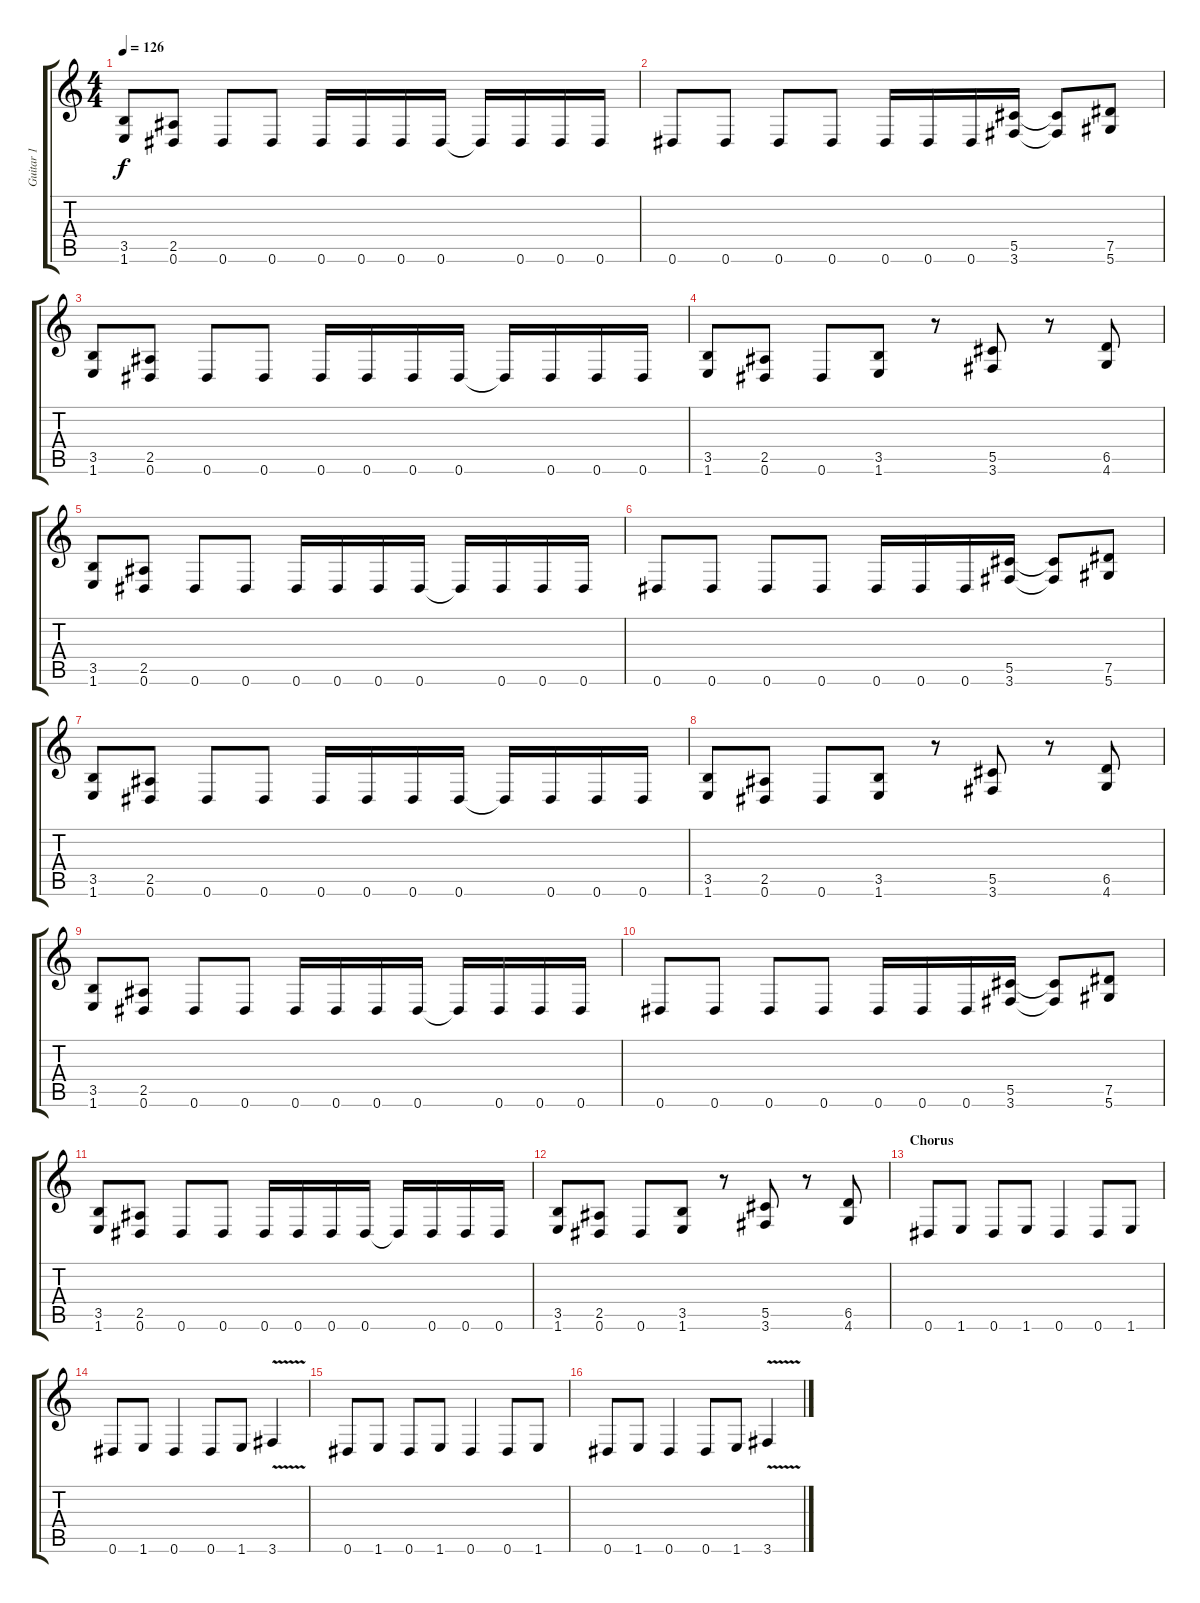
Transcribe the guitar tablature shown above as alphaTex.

\track ("Guitar 1" "Guitar 1") {instrument distortionguitar}
\staff {score tabs}
\tuning (Eb4 Bb3 Gb3 Db3 Ab2 Eb2) {hide}
\ts (4 4)
\tempo 126
\clef g2
\ks c
(3.5 1.6).8{dy f} (2.5 0.6).8 0.6.8 0.6.8 0.6.16 0.6.16 0.6.16 0.6.16 0.6{t}.16 0.6.16 0.6.16 0.6.16 |
0.6.8 0.6.8 0.6.8 0.6.8 0.6.16 0.6.16 0.6.16 (5.5 3.6).16 (5.5{t} 3.6{t}).8 (7.5 5.6).8 |
(3.5 1.6).8 (2.5 0.6).8 0.6.8 0.6.8 0.6.16 0.6.16 0.6.16 0.6.16 0.6{t}.16 0.6.16 0.6.16 0.6.16 |
(3.5 1.6).8 (2.5 0.6).8 0.6.8 (3.5 1.6).8 r.8 (5.5 3.6).8 r.8 (6.5 4.6).8 |
(3.5 1.6).8 (2.5 0.6).8 0.6.8 0.6.8 0.6.16 0.6.16 0.6.16 0.6.16 0.6{t}.16 0.6.16 0.6.16 0.6.16 |
0.6.8 0.6.8 0.6.8 0.6.8 0.6.16 0.6.16 0.6.16 (5.5 3.6).16 (5.5{t} 3.6{t}).8 (7.5 5.6).8 |
(3.5 1.6).8 (2.5 0.6).8 0.6.8 0.6.8 0.6.16 0.6.16 0.6.16 0.6.16 0.6{t}.16 0.6.16 0.6.16 0.6.16 |
(3.5 1.6).8 (2.5 0.6).8 0.6.8 (3.5 1.6).8 r.8 (5.5 3.6).8 r.8 (6.5 4.6).8 |
(3.5 1.6).8 (2.5 0.6).8 0.6.8 0.6.8 0.6.16 0.6.16 0.6.16 0.6.16 0.6{t}.16 0.6.16 0.6.16 0.6.16 |
0.6.8 0.6.8 0.6.8 0.6.8 0.6.16 0.6.16 0.6.16 (5.5 3.6).16 (5.5{t} 3.6{t}).8 (7.5 5.6).8 |
(3.5 1.6).8 (2.5 0.6).8 0.6.8 0.6.8 0.6.16 0.6.16 0.6.16 0.6.16 0.6{t}.16 0.6.16 0.6.16 0.6.16 |
(3.5 1.6).8 (2.5 0.6).8 0.6.8 (3.5 1.6).8 r.8 (5.5 3.6).8 r.8 (6.5 4.6).8 |
\section ("" "Chorus")
0.6.8 1.6.8 0.6.8 1.6.8 0.6.4 0.6.8 1.6.8 |
0.6.8 1.6.8 0.6.4 0.6.8 1.6.8 3.6{v}.4 |
0.6.8 1.6.8 0.6.8 1.6.8 0.6.4 0.6.8 1.6.8 |
0.6.8 1.6.8 0.6.4 0.6.8 1.6.8 3.6{v}.4
